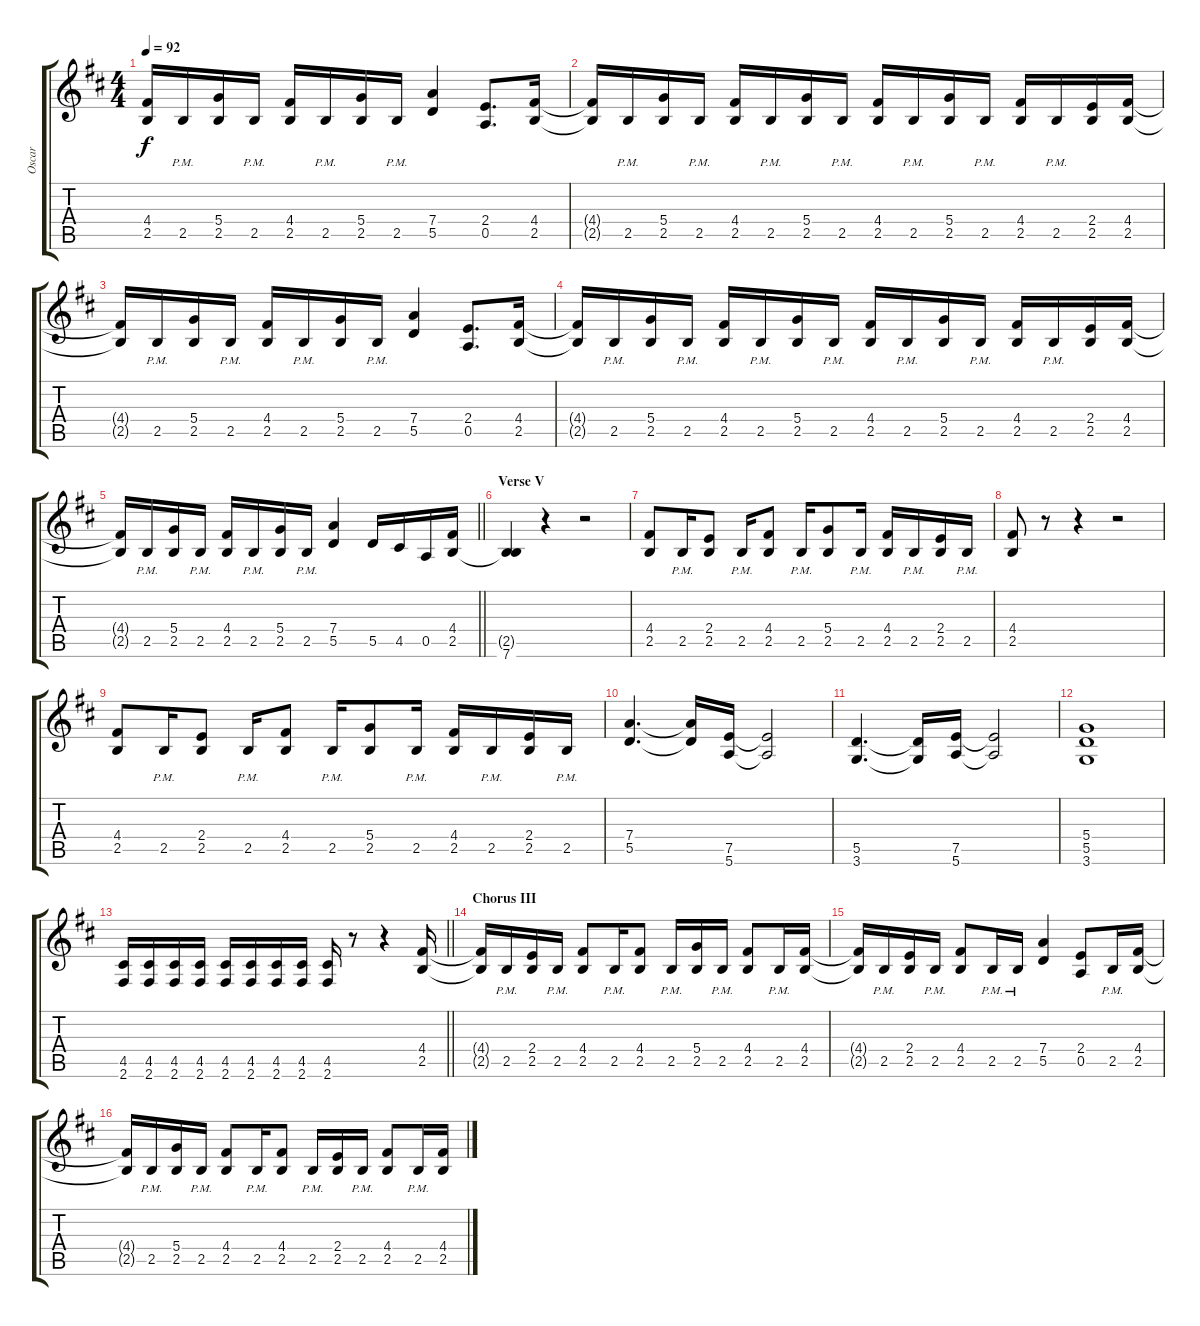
\track ("Oscar" "Oscar") {instrument distortionguitar}
\staff {score tabs}
\tuning (E4 B3 G3 D3 A2 E2) {hide}
\ts (4 4)
\tempo 92
\clef g2
\ks bminor
(4.4{t} 2.5{t}).16{dy f} 2.5{pm}.16 (5.4 2.5).16 2.5{pm}.16 (4.4 2.5).16 2.5{pm}.16 (5.4 2.5).16 2.5{pm}.16 (7.4 5.5).4 (2.4 0.5).8{d} (4.4 2.5).16 |
(4.4{t} 2.5{t}).16 2.5{pm}.16 (5.4 2.5).16 2.5{pm}.16 (4.4 2.5).16 2.5{pm}.16 (5.4 2.5).16 2.5{pm}.16 (4.4 2.5).16 2.5{pm}.16 (5.4 2.5).16 2.5{pm}.16 (4.4 2.5).16 2.5{pm}.16 (2.4 2.5).16 (4.4 2.5).16 |
(4.4{t} 2.5{t}).16 2.5{pm}.16 (5.4 2.5).16 2.5{pm}.16 (4.4 2.5).16 2.5{pm}.16 (5.4 2.5).16 2.5{pm}.16 (7.4 5.5).4 (2.4 0.5).8{d} (4.4 2.5).16 |
(4.4{t} 2.5{t}).16 2.5{pm}.16 (5.4 2.5).16 2.5{pm}.16 (4.4 2.5).16 2.5{pm}.16 (5.4 2.5).16 2.5{pm}.16 (4.4 2.5).16 2.5{pm}.16 (5.4 2.5).16 2.5{pm}.16 (4.4 2.5).16 2.5{pm}.16 (2.4 2.5).16 (4.4 2.5).16 |
\barLineRight lightlight
(4.4{t} 2.5{t}).16 2.5{pm}.16 (5.4 2.5).16 2.5{pm}.16 (4.4 2.5).16 2.5{pm}.16 (5.4 2.5).16 2.5{pm}.16 (7.4 5.5).4 5.5.16 4.5.16 0.5.16 (4.4 2.5).16 |
\section ("" "Verse V")
(2.5{t} 7.6).4 r.4 r.2 |
(4.4 2.5).8 2.5{pm}.16 (2.4 2.5).8 2.5{pm}.16 (4.4 2.5).8 2.5{pm}.16 (5.4 2.5).8 2.5{pm}.16 (4.4 2.5).16 2.5{pm}.16 (2.4 2.5).16 2.5{pm}.16 |
(4.4 2.5).8 r.8 r.4 r.2 |
(4.4 2.5).8 2.5{pm}.16 (2.4 2.5).8 2.5{pm}.16 (4.4 2.5).8 2.5{pm}.16 (5.4 2.5).8 2.5{pm}.16 (4.4 2.5).16 2.5{pm}.16 (2.4 2.5).16 2.5{pm}.16 |
(7.4 5.5).4{d} (7.4{t} 5.5{t}).16 (7.5 5.6).16 (7.5{t} 5.6{t}).2 |
(5.5 3.6).4{d} (5.5{t} 3.6{t}).16 (7.5 5.6).16 (7.5{t} 5.6{t}).2 |
(5.4 5.5 3.6).1 |
\barLineRight lightlight
(4.5 2.6).16 (4.5 2.6).16 (4.5 2.6).16 (4.5 2.6).16 (4.5 2.6).16 (4.5 2.6).16 (4.5 2.6).16 (4.5 2.6).16 (4.5 2.6).16 r.8 r.4 (4.4 2.5).16 |
\section ("" "Chorus III")
(4.4{t} 2.5{t}).16 2.5{pm}.16 (2.4 2.5).16 2.5{pm}.16 (4.4 2.5).8 2.5{pm}.16 (4.4 2.5).8 2.5{pm}.16 (5.4 2.5).16 2.5{pm}.16 (4.4 2.5).8 2.5{pm}.16 (4.4 2.5).16 |
(4.4{t} 2.5{t}).16 2.5{pm}.16 (2.4 2.5).16 2.5{pm}.16 (4.4 2.5).8 2.5{pm}.16 2.5{pm}.16 (7.4 5.5).4 (2.4 0.5).8 2.5{pm}.16 (4.4 2.5).16 |
(4.4{t} 2.5{t}).16 2.5{pm}.16 (5.4 2.5).16 2.5{pm}.16 (4.4 2.5).8 2.5{pm}.16 (4.4 2.5).8 2.5{pm}.16 (2.4 2.5).16 2.5{pm}.16 (4.4 2.5).8 2.5{pm}.16 (4.4 2.5).16
